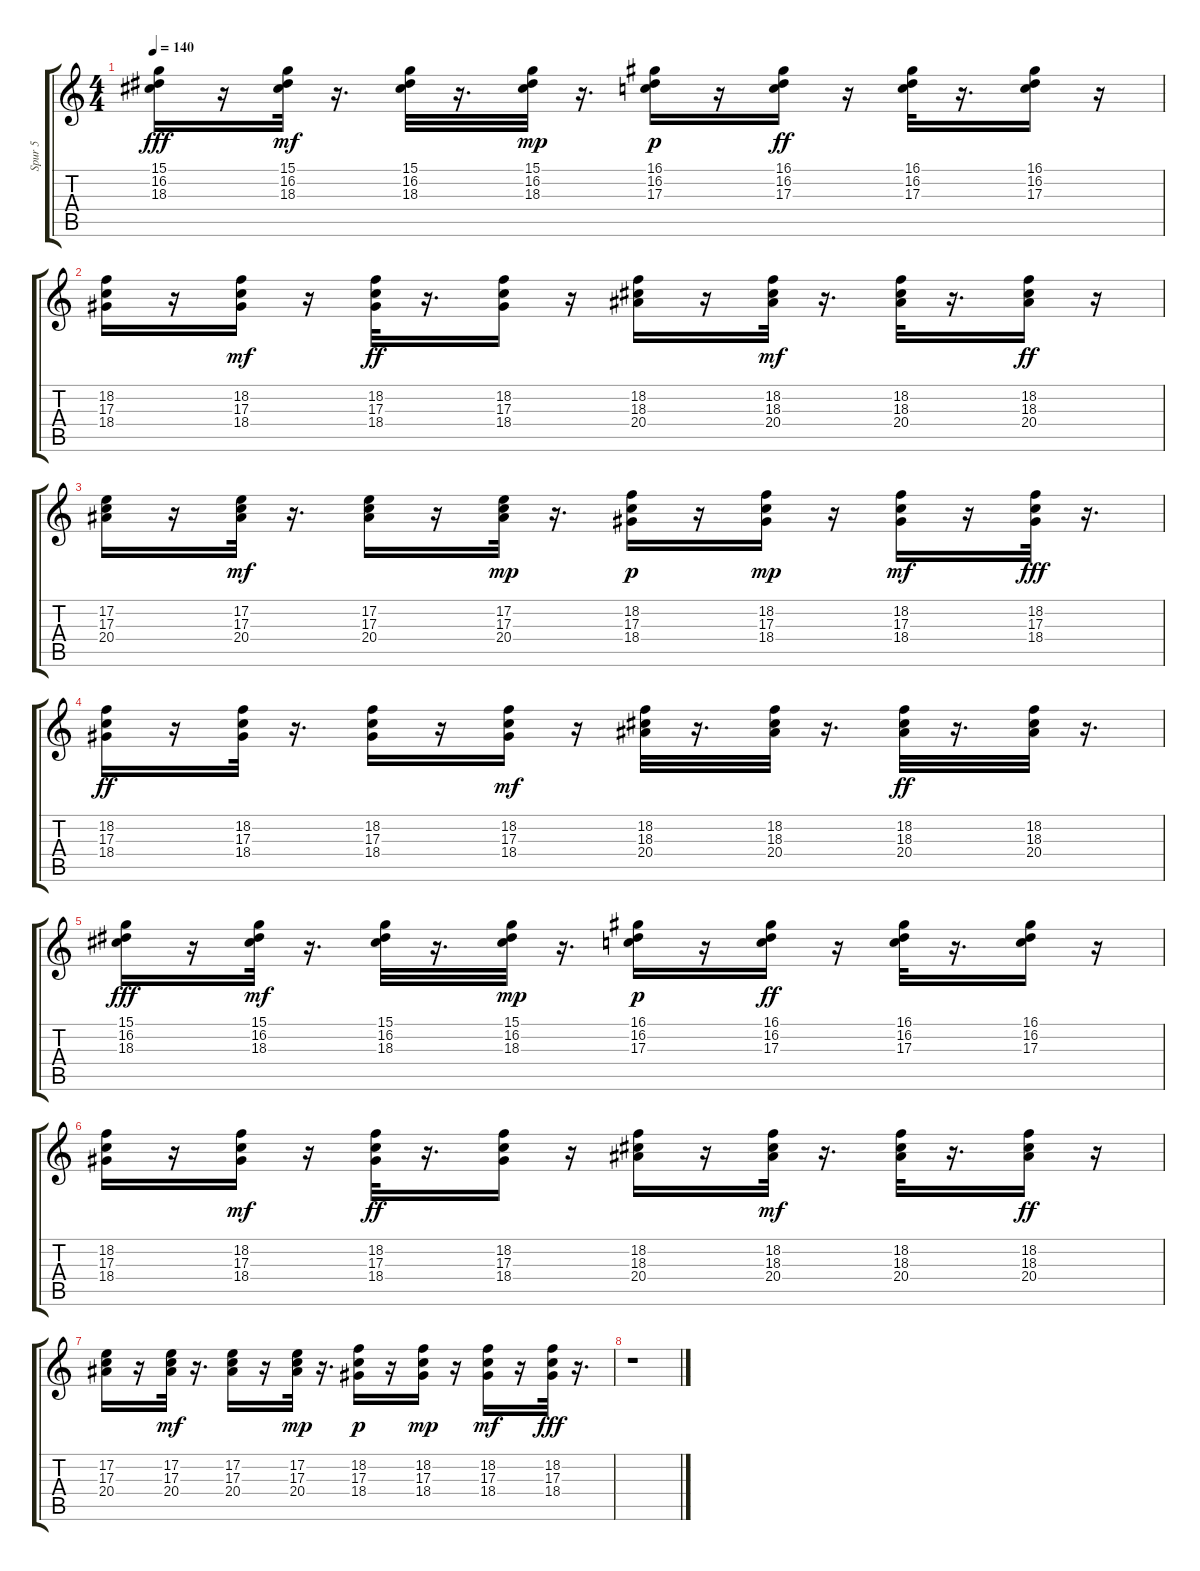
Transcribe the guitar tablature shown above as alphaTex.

\track ("Spur 5" "Spur 5") {instrument honkytonkpiano}
\staff {score tabs}
\tuning (E4 B3 G3 D3 A2 E2) {hide}
\ts (4 4)
\tempo 140
\clef g2
\ks c
(15.1 16.2 18.3).16{dy fff} r.16 (15.1 16.2 18.3).32{dy mf} r.16{d} (15.1 16.2 18.3).32 r.16{d} (15.1 16.2 18.3).32{dy mp} r.16{d} (16.1 16.2 17.3).16{dy p} r.16 (16.1 16.2 17.3).16{dy ff} r.16 (16.1 16.2 17.3).32 r.16{d} (16.1 16.2 17.3).16 r.16 |
(18.2 17.3 18.4).16 r.16 (18.2 17.3 18.4).16{dy mf} r.16 (18.2 17.3 18.4).32{dy ff} r.16{d} (18.2 17.3 18.4).16 r.16 (18.2 18.3 20.4).16 r.16 (18.2 18.3 20.4).32{dy mf} r.16{d} (18.2 18.3 20.4).32 r.16{d} (18.2 18.3 20.4).16{dy ff} r.16 |
(17.2 17.3 20.4).16 r.16 (17.2 17.3 20.4).32{dy mf} r.16{d} (17.2 17.3 20.4).16 r.16 (17.2 17.3 20.4).32{dy mp} r.16{d} (18.2 17.3 18.4).16{dy p} r.16 (18.2 17.3 18.4).16{dy mp} r.16 (18.2 17.3 18.4).16{dy mf} r.16 (18.2 17.3 18.4).32{dy fff} r.16{d} |
(18.2 17.3 18.4).16{dy ff} r.16 (18.2 17.3 18.4).32 r.16{d} (18.2 17.3 18.4).16 r.16 (18.2 17.3 18.4).16{dy mf} r.16 (18.2 18.3 20.4).32 r.16{d} (18.2 18.3 20.4).32 r.16{d} (18.2 18.3 20.4).32{dy ff} r.16{d} (18.2 18.3 20.4).32 r.16{d} |
(15.1 16.2 18.3).16{dy fff} r.16 (15.1 16.2 18.3).32{dy mf} r.16{d} (15.1 16.2 18.3).32 r.16{d} (15.1 16.2 18.3).32{dy mp} r.16{d} (16.1 16.2 17.3).16{dy p} r.16 (16.1 16.2 17.3).16{dy ff} r.16 (16.1 16.2 17.3).32 r.16{d} (16.1 16.2 17.3).16 r.16 |
(18.2 17.3 18.4).16 r.16 (18.2 17.3 18.4).16{dy mf} r.16 (18.2 17.3 18.4).32{dy ff} r.16{d} (18.2 17.3 18.4).16 r.16 (18.2 18.3 20.4).16 r.16 (18.2 18.3 20.4).32{dy mf} r.16{d} (18.2 18.3 20.4).32 r.16{d} (18.2 18.3 20.4).16{dy ff} r.16 |
(17.2 17.3 20.4).16 r.16 (17.2 17.3 20.4).32{dy mf} r.16{d} (17.2 17.3 20.4).16 r.16 (17.2 17.3 20.4).32{dy mp} r.16{d} (18.2 17.3 18.4).16{dy p} r.16 (18.2 17.3 18.4).16{dy mp} r.16 (18.2 17.3 18.4).16{dy mf} r.16 (18.2 17.3 18.4).32{dy fff} r.16{d} |
r.1
